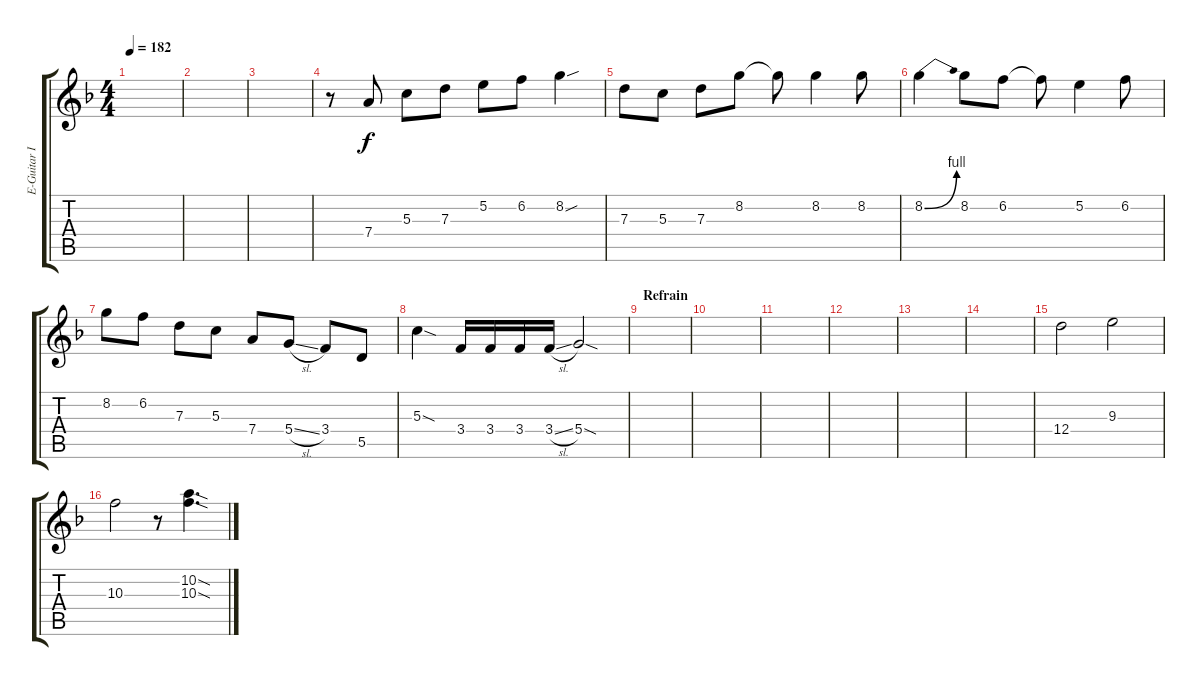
\track ("E-Guitar III" "E-Guitar I") {instrument distortionguitar}
\staff {score tabs}
\tuning (E4 B3 G3 D3 A2 D2) {hide}
\ts (4 4)
\tempo 182
\clef g2
\ks f
|
|
|
r.8 7.4.8 5.3.8 7.3.8 5.2.8 6.2.8 8.2{sou}.4 |
7.3.8 5.3.8 7.3.8 8.2.8 8.2{t}.8 8.2.4 8.2.8 |
8.2{be (bend 0 0 60 4)}.4 8.2.8 6.2.8 6.2{t}.8 5.2.4 6.2.8 |
8.2.8 6.2.8 7.3.8 5.3.8 7.4.8 5.4{sl}.8 3.4.8 5.5.8 |
5.3{sod}.4 3.4.16 3.4.16 3.4.16 3.4{sl}.16 5.4{sod}.2 |
\section ("" "Refrain")
|
|
|
|
|
|
12.4.2 9.3.2 |
10.3.2 r.8 (10.2{sod} 10.3{sod}).4{d}
